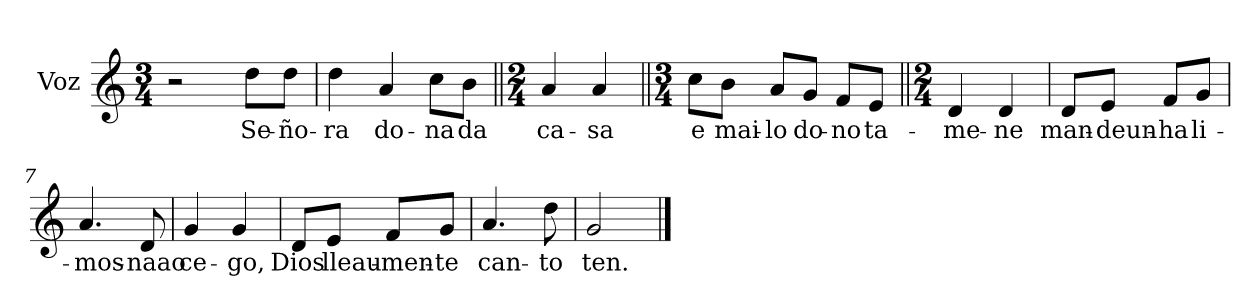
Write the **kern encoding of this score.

**kern	**text
*part1	*part1
*staff1	*staff1
*I"Voz	*
*I'Vo.	*
*clefG2	*
*k[]	*
*M3/4	*
*MM96	*
=1	=1
2r	.
8dd\L	Se-
8dd\J	-ño-
=2	=2
4dd\	-ra
4a/	do-
8cc\L	-na
8b\J	da
=3||	=3||
*M2/4	*
4a/	ca-
4a/	-sa
=4||	=4||
*M3/4	*
8cc\L	e
8b\J	mai-
8a/L	-lo
8g/J	do-
8f/L	-no
8e/J	ta-
=5||	=5||
*M2/4	*
4d/	-me-
4d/	-ne
=6	=6
8d/L	man-
8e/J	-deun-
8f/L	-ha
8g/J	li-
=7	=7
4.a/	-mos-
8d/	-naao
!!LO:LB:g=z
=8	=8
4g/	ce-
4g/	-go,
=9	=9
8d/L	Dios
8e/J	lleau-
8f/L	-men-
8g/J	-te
=10	=10
4.a/	can-
8dd\	-to
=11	=11
2g/	ten.
==	==
*-	*-
